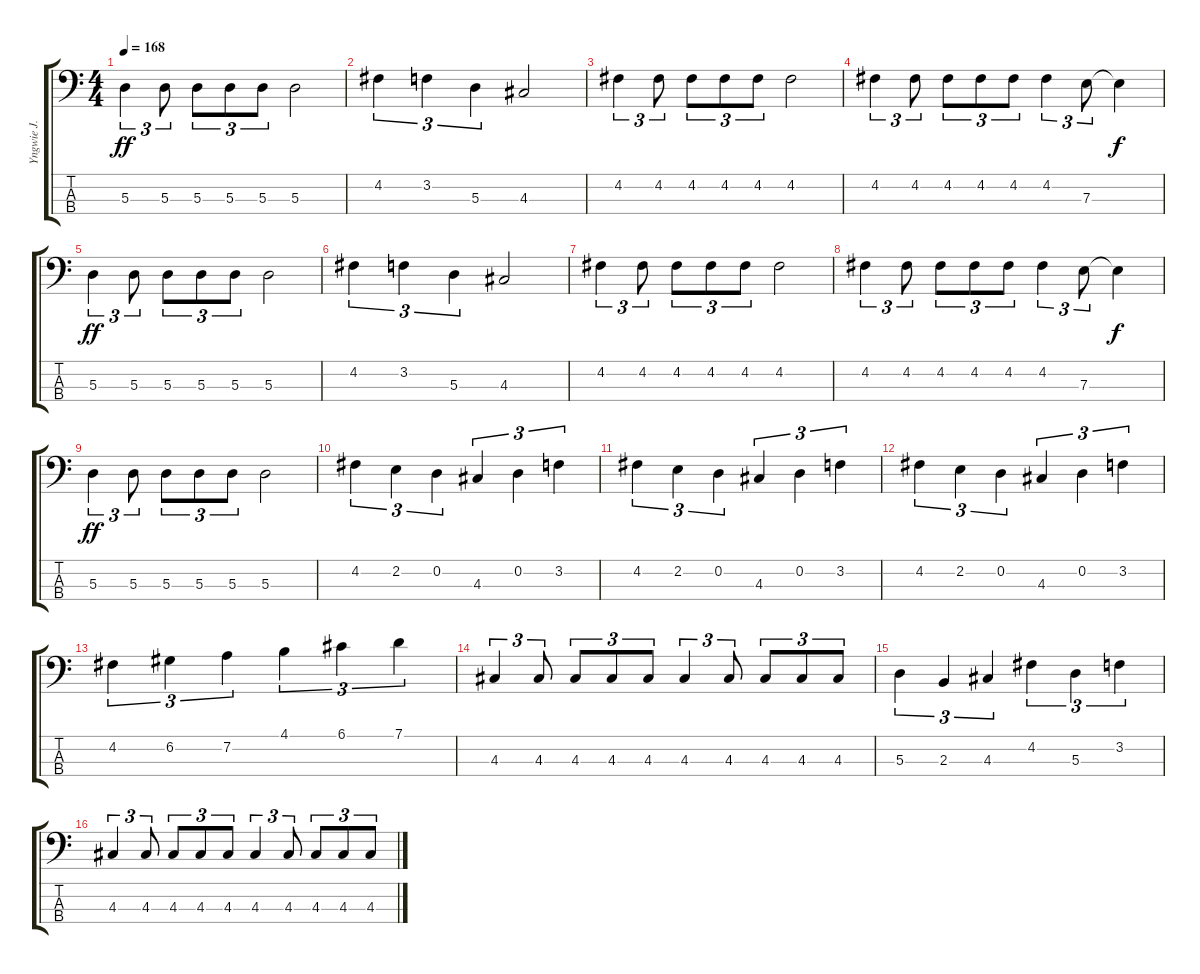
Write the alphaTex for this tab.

\track ("Yngwie J. Malmsteen (Bass)" "Yngwie J. ") {instrument electricbasspick}
\staff {score tabs}
\tuning (G2 D2 A1 E1) {hide}
\ts (4 4)
\tempo 168
\clef f4
\ks c
5.3.4{tu (3 2) dy ff} 5.3.8{tu (3 2)} 5.3.8{tu (3 2)} 5.3.8{tu (3 2)} 5.3.8{tu (3 2)} 5.3.2 |
4.2.4{tu (3 2)} 3.2.4{tu (3 2)} 5.3.4{tu (3 2)} 4.3.2 |
4.2.4{tu (3 2)} 4.2.8{tu (3 2)} 4.2.8{tu (3 2)} 4.2.8{tu (3 2)} 4.2.8{tu (3 2)} 4.2.2 |
4.2.4{tu (3 2)} 4.2.8{tu (3 2)} 4.2.8{tu (3 2)} 4.2.8{tu (3 2)} 4.2.8{tu (3 2)} 4.2.4{tu (3 2)} 7.3.8{tu (3 2)} 7.3{t}.4{dy f} |
5.3.4{tu (3 2) dy ff} 5.3.8{tu (3 2)} 5.3.8{tu (3 2)} 5.3.8{tu (3 2)} 5.3.8{tu (3 2)} 5.3.2 |
4.2.4{tu (3 2)} 3.2.4{tu (3 2)} 5.3.4{tu (3 2)} 4.3.2 |
4.2.4{tu (3 2)} 4.2.8{tu (3 2)} 4.2.8{tu (3 2)} 4.2.8{tu (3 2)} 4.2.8{tu (3 2)} 4.2.2 |
4.2.4{tu (3 2)} 4.2.8{tu (3 2)} 4.2.8{tu (3 2)} 4.2.8{tu (3 2)} 4.2.8{tu (3 2)} 4.2.4{tu (3 2)} 7.3.8{tu (3 2)} 7.3{t}.4{dy f} |
5.3.4{tu (3 2) dy ff} 5.3.8{tu (3 2)} 5.3.8{tu (3 2)} 5.3.8{tu (3 2)} 5.3.8{tu (3 2)} 5.3.2 |
4.2.4{tu (3 2)} 2.2.4{tu (3 2)} 0.2.4{tu (3 2)} 4.3.4{tu (3 2)} 0.2.4{tu (3 2)} 3.2.4{tu (3 2)} |
4.2.4{tu (3 2)} 2.2.4{tu (3 2)} 0.2.4{tu (3 2)} 4.3.4{tu (3 2)} 0.2.4{tu (3 2)} 3.2.4{tu (3 2)} |
4.2.4{tu (3 2)} 2.2.4{tu (3 2)} 0.2.4{tu (3 2)} 4.3.4{tu (3 2)} 0.2.4{tu (3 2)} 3.2.4{tu (3 2)} |
4.2.4{tu (3 2)} 6.2.4{tu (3 2)} 7.2.4{tu (3 2)} 4.1.4{tu (3 2)} 6.1.4{tu (3 2)} 7.1.4{tu (3 2)} |
4.3.4{tu (3 2)} 4.3.8{tu (3 2)} 4.3.8{tu (3 2)} 4.3.8{tu (3 2)} 4.3.8{tu (3 2)} 4.3.4{tu (3 2)} 4.3.8{tu (3 2)} 4.3.8{tu (3 2)} 4.3.8{tu (3 2)} 4.3.8{tu (3 2)} |
5.3.4{tu (3 2)} 2.3.4{tu (3 2)} 4.3.4{tu (3 2)} 4.2.4{tu (3 2)} 5.3.4{tu (3 2)} 3.2.4{tu (3 2)} |
4.3.4{tu (3 2)} 4.3.8{tu (3 2)} 4.3.8{tu (3 2)} 4.3.8{tu (3 2)} 4.3.8{tu (3 2)} 4.3.4{tu (3 2)} 4.3.8{tu (3 2)} 4.3.8{tu (3 2)} 4.3.8{tu (3 2)} 4.3.8{tu (3 2)}
